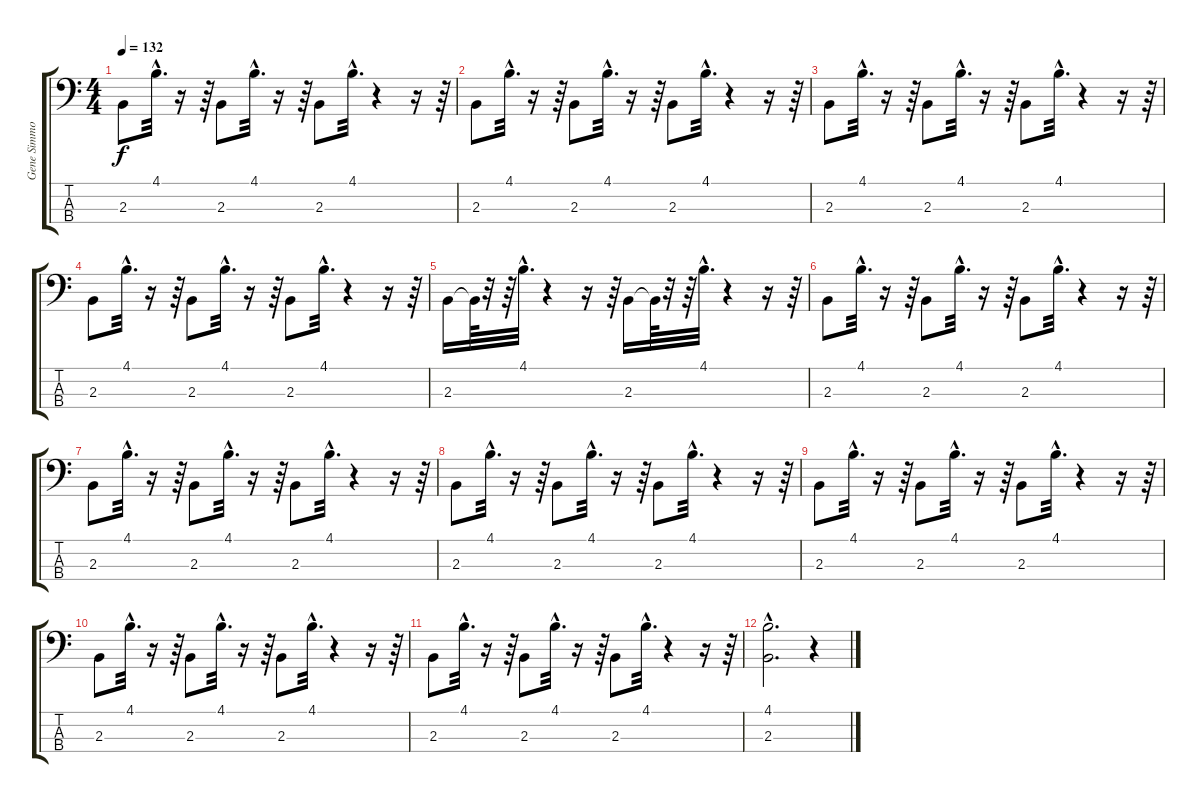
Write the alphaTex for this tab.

\track ("Gene Simmons" "Gene Simmo") {instrument synthbass1}
\staff {score tabs}
\tuning (G2 D2 A1 E1) {hide}
\ts (4 4)
\tempo 132
\clef f4
\ks c
2.3.8{dy f} 4.1{hac}.32{d} r.16 r.64 2.3.8 4.1{hac}.32{d} r.16 r.64 2.3.8 4.1{hac}.32{d} r.4 r.16 r.64 |
2.3.8 4.1{hac}.32{d} r.16 r.64 2.3.8 4.1{hac}.32{d} r.16 r.64 2.3.8 4.1{hac}.32{d} r.4 r.16 r.64 |
2.3.8 4.1{hac}.32{d} r.16 r.64 2.3.8 4.1{hac}.32{d} r.16 r.64 2.3.8 4.1{hac}.32{d} r.4 r.16 r.64 |
2.3.8 4.1{hac}.32{d} r.16 r.64 2.3.8 4.1{hac}.32{d} r.16 r.64 2.3.8 4.1{hac}.32{d} r.4 r.16 r.64 |
2.3.16 2.3{t}.64 r.32 r.64 4.1{hac}.32{d} r.4 r.16 r.64 2.3.16 2.3{t}.64 r.32 r.64 4.1{hac}.32{d} r.4 r.16 r.64 |
2.3.8 4.1{hac}.32{d} r.16 r.64 2.3.8 4.1{hac}.32{d} r.16 r.64 2.3.8 4.1{hac}.32{d} r.4 r.16 r.64 |
2.3.8 4.1{hac}.32{d} r.16 r.64 2.3.8 4.1{hac}.32{d} r.16 r.64 2.3.8 4.1{hac}.32{d} r.4 r.16 r.64 |
2.3.8 4.1{hac}.32{d} r.16 r.64 2.3.8 4.1{hac}.32{d} r.16 r.64 2.3.8 4.1{hac}.32{d} r.4 r.16 r.64 |
2.3.8 4.1{hac}.32{d} r.16 r.64 2.3.8 4.1{hac}.32{d} r.16 r.64 2.3.8 4.1{hac}.32{d} r.4 r.16 r.64 |
2.3.8 4.1{hac}.32{d} r.16 r.64 2.3.8 4.1{hac}.32{d} r.16 r.64 2.3.8 4.1{hac}.32{d} r.4 r.16 r.64 |
2.3.8 4.1{hac}.32{d} r.16 r.64 2.3.8 4.1{hac}.32{d} r.16 r.64 2.3.8 4.1{hac}.32{d} r.4 r.16 r.64 |
(4.1{hac} 2.3{hac}).2{d} r.4
